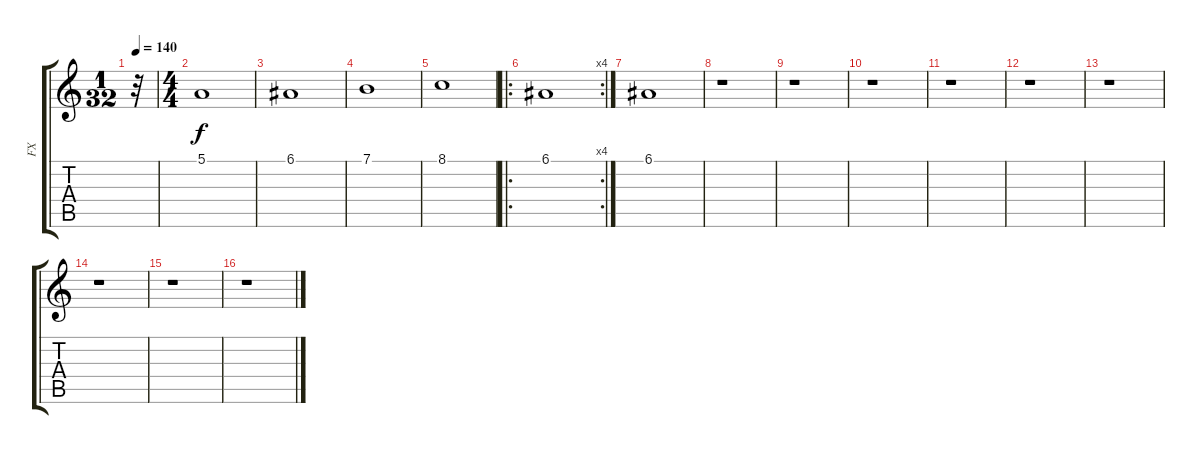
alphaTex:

\track ("FX" "FX") {instrument tremolostrings}
\staff {score tabs}
\tuning (E4 B3 G3 D3 A2 E2) {hide}
\ts (1 32)
\tempo 140
\clef g2
\ks c
r.32{dy f instrument tremolostrings} |
\ts (4 4)
5.1.1{volume 8 instrument choiraahs} |
6.1.1 |
7.1.1 |
8.1.1 |
\ro
\rc 4
6.1.1 |
6.1.1{volume 8} |
r.1 |
r.1 |
r.1 |
r.1 |
r.1 |
r.1 |
r.1 |
r.1 |
r.1
